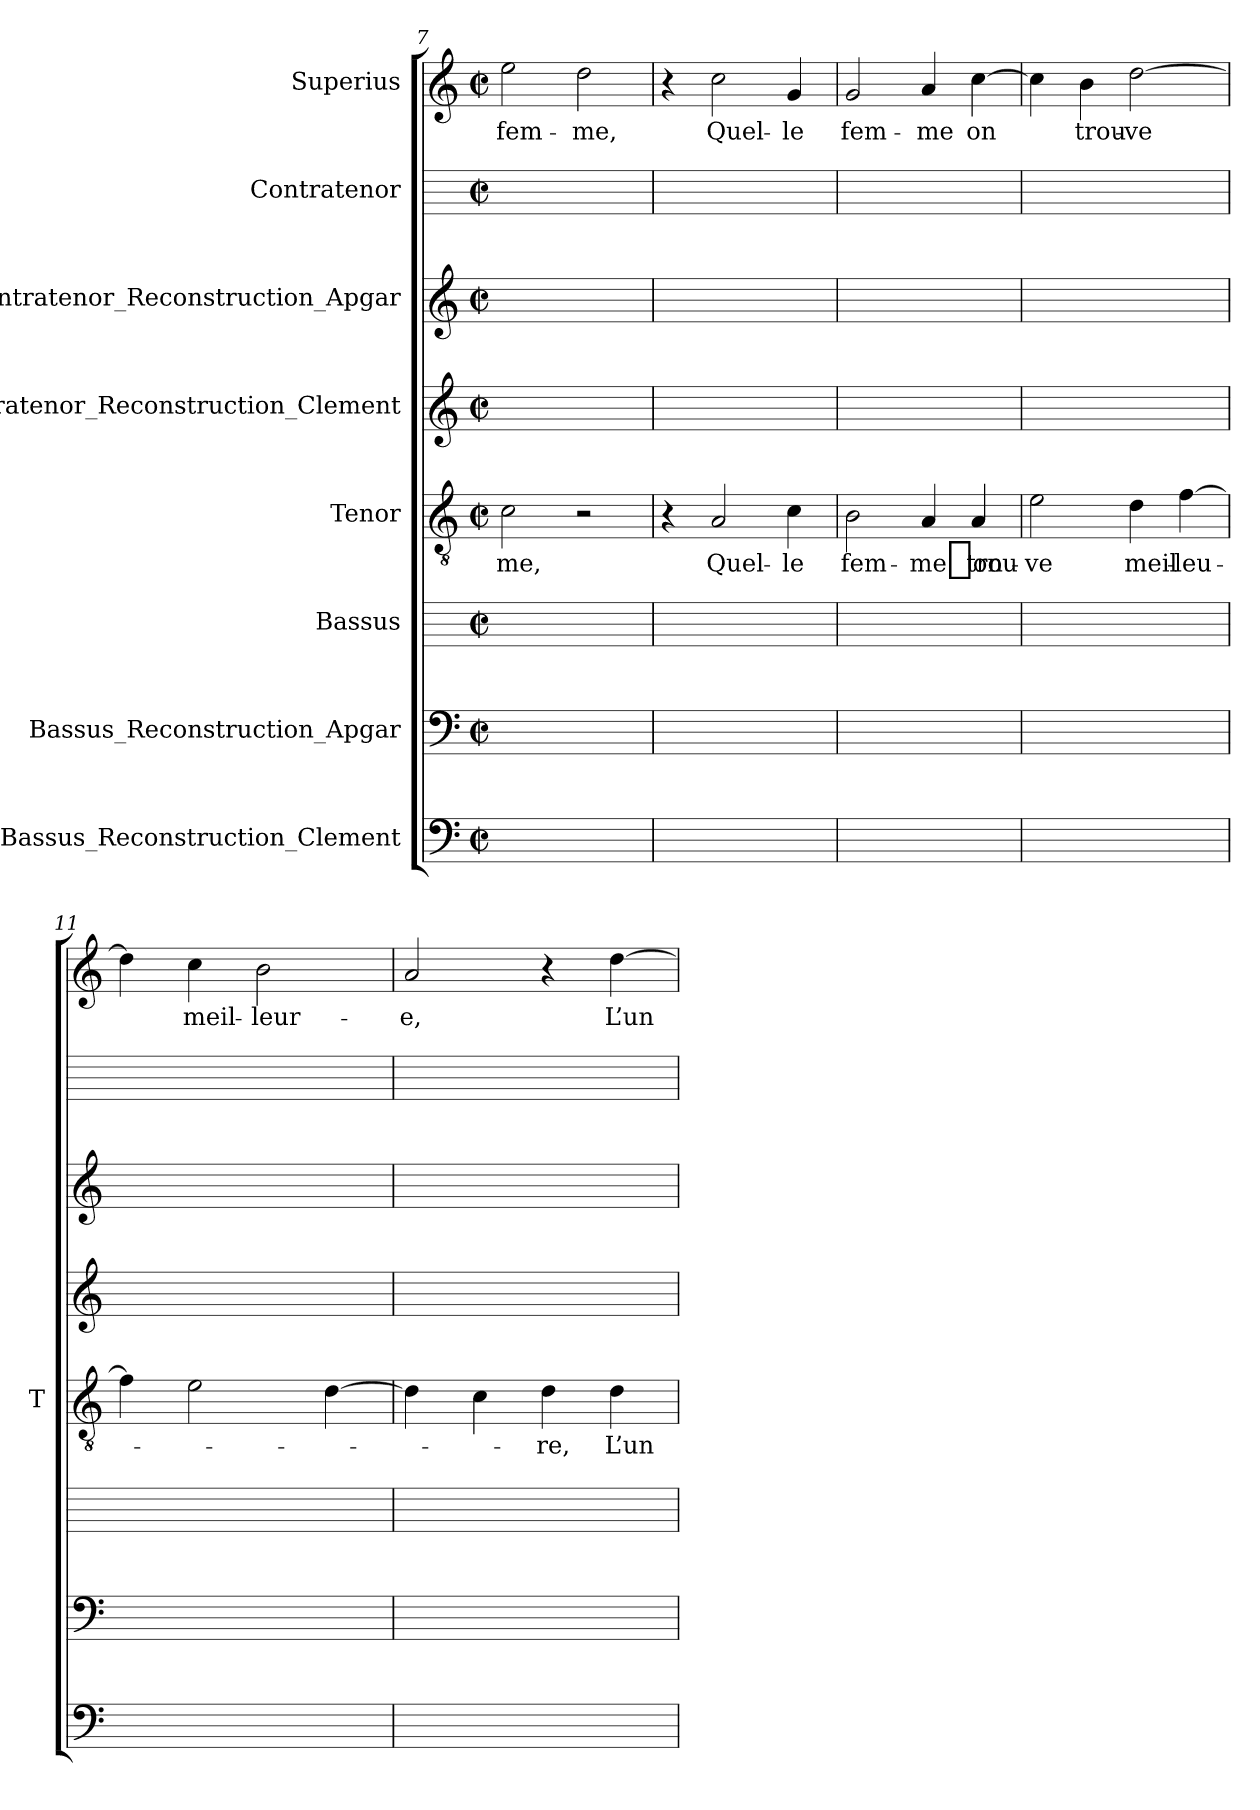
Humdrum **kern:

**kern	**kern	**kern	**kern	**text	**kern	**kern	**kern	**kern	**text
*part8	*part7	*part6	*part5	*part5	*part4	*part3	*part2	*part1	*part1
*staff8	*staff7	*staff6	*staff5	*staff5	*staff4	*staff3	*staff2	*staff1	*staff1
*I"Bassus_Reconstruction_Clement	*I"Bassus_Reconstruction_Apgar	*I"Bassus	*I"Tenor	*	*I"Contratenor_Reconstruction_Clement	*I"Contratenor_Reconstruction_Apgar	*I"Contratenor	*I"Superius	*
*	*	*	*I'T	*	*	*	*	*	*
*clefF4	*clefF4	*	*clefGv2	*	*clefG2	*clefG2	*	*clefG2	*
*k[]	*k[]	*	*k[]	*	*k[]	*k[]	*	*k[]	*
*C:	*C:	*	*C:	*	*C:	*C:	*	*C:	*
*M2/2	*M2/2	*M2/2	*M2/2	*	*M2/2	*M2/2	*M2/2	*M2/2	*
*met(c|)	*met(c|)	*met(c|)	*met(c|)	*	*met(c|)	*met(c|)	*met(c|)	*met(c|)	*
=7	=7	=7	=7	=7	=7	=7	=7	=7	=7
1ryy	1ryy	1ryy	2c	-me,	1ryy	1ryy	1ryy	2ee	fem-
.	.	.	2r	.	.	.	.	2dd	-me,
=8	=8	=8	=8	=8	=8	=8	=8	=8	=8
1ryy	1ryy	1ryy	4r	.	1ryy	1ryy	1ryy	4r	.
.	.	.	2A	Quel-	.	.	.	2cc	Quel-
.	.	.	4c	-le	.	.	.	4g	-le
=9	=9	=9	=9	=9	=9	=9	=9	=9	=9
1ryy	1ryy	1ryy	2B	fem-	1ryy	1ryy	1ryy	2g	fem-
.	.	.	4A	-me_on	.	.	.	4a	-me
.	.	.	4A	trou-	.	.	.	[4cc	-on
=10	=10	=10	=10	=10	=10	=10	=10	=10	=10
1ryy	1ryy	1ryy	2e	-ve	1ryy	1ryy	1ryy	4cc]	.
.	.	.	.	.	.	.	.	4b	trou-
.	.	.	4d	meil-	.	.	.	[2dd	-ve
.	.	.	[4f	leu-	.	.	.	.	.
=11	=11	=11	=11	=11	=11	=11	=11	=11	=11
1ryy	1ryy	1ryy	4f]	.	1ryy	1ryy	1ryy	4dd]	.
.	.	.	2e	.	.	.	.	4cc	meil-
.	.	.	.	.	.	.	.	2b	leur-
.	.	.	[4d	.	.	.	.	.	.
=12	=12	=12	=12	=12	=12	=12	=12	=12	=12
1ryy	1ryy	1ryy	4d]	.	1ryy	1ryy	1ryy	2a	-e,
.	.	.	4c	.	.	.	.	.	.
.	.	.	4d	-re,	.	.	.	4r	.
.	.	.	4d	-L’un	.	.	.	[4dd	-L’un
=	=	=	=	=	=	=	=	=	=
*-	*-	*-	*-	*-	*-	*-	*-	*-	*-
